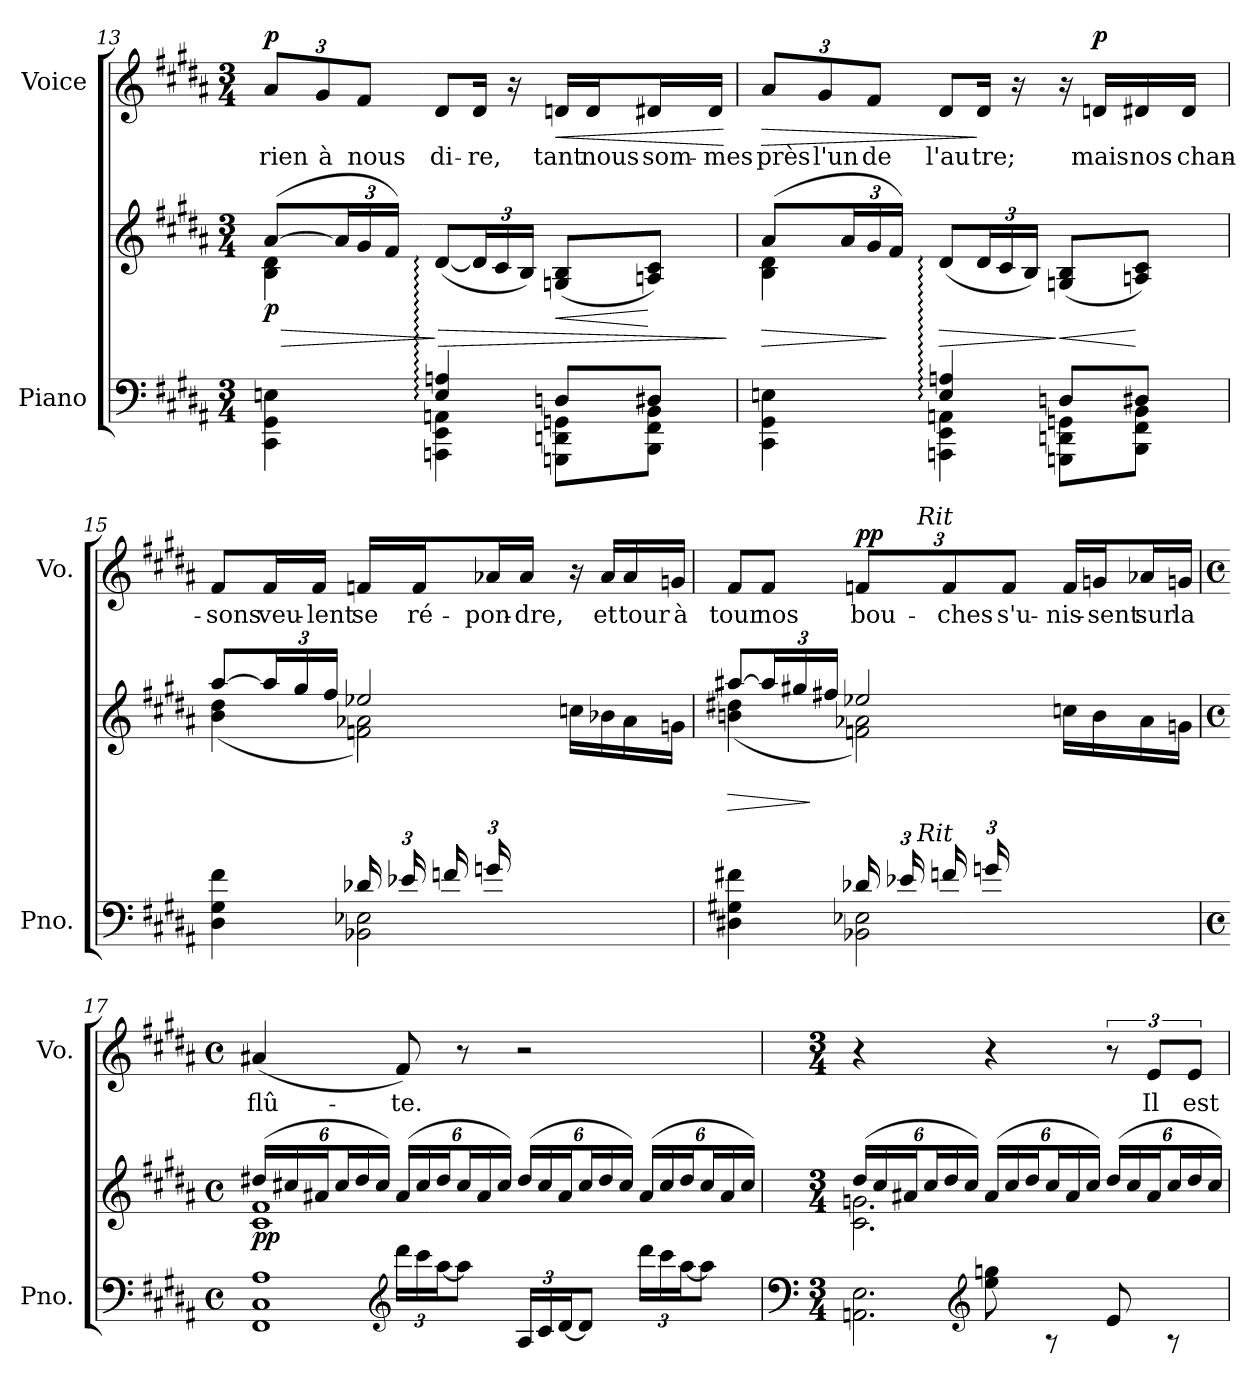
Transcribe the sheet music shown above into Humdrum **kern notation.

**kern	**kern	**dynam	**kern	**text	**dynam
*part2	*part2	*part2	*part1	*part1	*part1
*staff3	*staff2	*staff2/3	*staff1	*staff1	*staff1
*I"Piano	*	*	*I"Voice	*	*
*I'Pno.	*	*	*I'Vo.	*	*
*clefF4	*clefG2	*	*clefG2	*	*
*k[f#c#g#d#a#]	*k[f#c#g#d#a#]	*	*k[f#c#g#d#a#]	*	*
*M3/4	*M3/4	*	*M3/4	*	*
=13	=13	=13	=13	=13	=13
*^	*^	*	*	*	*
!	!	!	!	!LO:HP:b	!	!	!
*	*	*	*	*	*Xbrackettup	*	*
!	!	!	!	!LO:DY:n=1:b	!	!	!LO:DY:a
4ryy	4CC#\ 4GG#\ 4En\	(<[>8a#/L	4B\ 4d#\	> p	12a#/L	rien	p
.	.	.	.	.	12g#/	à	.
*	*	*Xbrackettup	*	*	*	*	*
.	.	24a#/L]	.	.	.	.	.
.	.	24g#/	.	.	12f#/J	nous	.
.	.	24f#/JJ)	.	.	.	.	.
!	!	!	!	!LO:HP:b	!	!	!
4E/:: 4An/::	4AAAn\ 4EE\ 4AAn\	(<[>8d#::/L	2ryy	> ]	8d#/L	di-	.
.	.	24d#/L]	.	.	16d#/Jk	-re,	.
.	.	24c#/	.	.	.	.	.
.	.	.	.	.	16r	.	.
.	.	24B/JJ)	.	]	.	.	.
!	!	!	!	!LO:HP:b	!	!	!LO:HP:b
8Dn/L	8GGGn\ 8DDn\ 8GGn\L	(>8Gn/ 8B/L	.	<	16dn/LL	tant	<
.	.	.	.	.	16d/J	nous	.
8D#X/J	8BBB\ 8FF#\ 8BB\J	8An/ 8c#/J)	.	[	16d#X/L	som-	.
.	.	.	.	.	16d#/JJ	-mes	.
*v	*v	*	*	*	*	*	*
*	*v	*v	*	*	*	*
.	.	.	.	.	[
=14	=14	=14	=14	=14	=14
*^	*	*	*	*	*
!	!	!	!LO:HP:b	!	!	!
*	*	*^	*	*	*	*
*	*	*	*	*	*brackettup	*	*
!	!	!	!	!	!	!	!LO:HP:b
4ryy	4CC#\ 4GG#\ 4En\	(8a#/L	4B\ 4d#\	>	12a#/L	près	>
.	.	.	.	.	12g#/	l'un	.
.	.	24a#/L	.	.	.	.	.
.	.	24g#/	.	.	12f#/J	de	.
.	.	24f#/JJ)	.	]	.	.	.
!	!	!	!	!LO:HP:b	!	!	!
4E/:: 4An/::	4AAAn\ 4EE\ 4AAn\	(<8d#::/L	2ryy	>	8d#/L	l'au	.
.	.	24d#/L	.	.	16d#/Jk	-tre;	]
.	.	24c#/	.	.	.	.	.
.	.	.	.	.	16r	.	.
.	.	24B/JJ)	.	.	.	.	.
!	!	!	!	!LO:HP:n=1:b	!	!	!
8Dn/L	8GGGn\ 8DDn\ 8GGn\L	(>8Gn/ 8B/L	.	] <	16r	.	.
!	!	!	!	!	!	!	!LO:DY:a
.	.	.	.	.	16dn/LL	mais	p
8D#X/J	8BBB\ 8FF#\ 8BB\J	8An/ 8c#/J)	.	[	16d#X/	nos	.
.	.	.	.	.	16d#/JJ	chan-	.
=15	=15	=15	=15	=15	=15	=15	=15
*	*	*	*^	*	*	*	*
4D#\ 4G#\ 4f#\	4ryy	[8aa#/L	(4b\ 4dd#\	12%5ryy	.	8f#/L	-sons	.
.	.	24aa#/L]	.	.	.	16f#/L	veu-	.
.	.	24gg#/	.	.	.	.	.	.
.	.	.	.	.	.	16f#/JJ	-lent	.
.	.	24ff#/JJ	.	.	.	.	.	.
*	*Xbrackettup	*	*	*	*	*	*	*
2BB-X\ 2E-X\	(24d-X/LL	2ee-X/	2fn\ 2a-X\)	.	.	16fn/LL	se	.
.	24e-X/	.	.	.	.	.	.	.
.	.	.	.	.	.	16f/J	ré-	.
.	24fn/	.	.	.	.	.	.	.
.	24gn/	.	.	.	.	16a-X/L	-pon-	.
.	3ryy	.	.	24a-\	.	.	.	.
.	.	.	.	.	.	16a-/JJ	-dre,	.
.	.	.	.	24b-X\JJ	.	.	.	.
.	.	.	.	16ccn\LL	.	16r	.	.
!	!	!	!	!	!	!	!	!LO:DY:a
!	!	!	!	!	!	!	!	!LO:DY:n=1:a
.	.	.	.	16b-X\	.	16a-/LL	et	other-dynamics p
.	.	.	.	16a-\	.	16a-/	tour	.
.	.	.	.	16gn\JJ)	.	16gn/JJ	à	.
=16	=16	=16	=16	=16	=16	=16	=16	=16
!	!	!	!	!	!LO:HP:b	!	!	!
!	!	!	!	!	!LO:DY:n=1:b	!	!	!
!	!	!	!	!	!LO:DY:n=2:b	!	!	!
4D#X\ 4G#X\ 4f#X\	4ryy	[<8aa#X/L	(<4bn\ 4dd#X\	12%5ryy	> other-dynamics p	8f#/L	tour	.
.	.	24aa#/L]	.	.	.	8f#/J	nos	.
.	.	24gg#X/	.	.	.	.	.	.
.	.	24ff#X/JJ	.	.	]	.	.	.
*	*	*	*	*	*	*Xbrackettup	*	*
!	!	!	!	!	!	!	!	!LO:DY:a
2BB-X\ 2E-X\	(24d-X/LL	2ee-X/	2fn\ 2a-X\)	.	.	12fn/L	bou-	pp
.	24e-X/	.	.	.	.	.	.	.
!	!	!	!	!	!	!LO:TX:a:i:t=Rit	!	!
!	!LO:TX:i:t=Rit	!	!	!	!	!	!	!
.	24fn/	.	.	.	.	12f/	-ches	.
.	24gn/	.	.	.	.	.	.	.
.	3ryy	.	.	24a-\	.	12f/J	s'u-	.
.	.	.	.	24b-X\JJ	.	.	.	.
.	.	.	.	16ccn\LL	.	16f/LL	-nis-	.
.	.	.	.	16b-\	.	16gn/J	-sent	.
.	.	.	.	16a-\	.	16a-X/L	sur	.
.	.	.	.	16gn\JJ)	.	16gn/JJ	la	.
*	*	*v	*v	*v	*	*	*	*
=17	=17	=17	=17	=17	=17	=17
*M4/4	*	*M4/4	*	*M4/4	*	*
*met(c)	*	*met(c)	*	*met(c)	*	*
*	*	*^	*	*	*	*
*	*	*	*^	*	*	*	*
!	!	!	!	!	!LO:DY:b	!	!	!
*	*	*	*v	*v	*	*	*	*
1FF# 1C# 1A#	4ryy	(<24dd#X/LL	1c# 1f#	pp	(4a#X/	flû-	.
.	.	24cc#X/	.	.	.	.	.
.	.	24a#X/J	.	.	.	.	.
.	.	24cc#/L	.	.	.	.	.
.	.	24dd#/	.	.	.	.	.
.	.	24cc#/JJ)	.	.	.	.	.
*clefG2	*	*	*	*	*	*	*
.	24ddd#\LL	(<24a#/LL	.	.	8f#/)	-te.	.
.	24ccc#\	24cc#/	.	.	.	.	.
.	[>24aa#\J	24dd#/J	.	.	.	.	.
.	8aa#\J]	24cc#/L	.	.	8r	.	.
.	.	24a#/	.	.	.	.	.
.	.	24cc#/JJ)	.	.	.	.	.
.	24A#/LL	(<24dd#/LL	.	.	2r	.	.
.	24c#/	24cc#/	.	.	.	.	.
.	[<24d#/J	24a#/J	.	.	.	.	.
.	8d#/J]	24cc#/L	.	.	.	.	.
.	.	24dd#/	.	.	.	.	.
.	.	24cc#/JJ)	.	.	.	.	.
.	24ddd#\LL	(<24a#/LL	.	.	.	.	.
.	24ccc#\	24cc#/	.	.	.	.	.
.	[>24aa#\J	24dd#/J	.	.	.	.	.
.	8aa#\J]	24cc#/L	.	.	.	.	.
.	.	24a#/	.	.	.	.	.
.	.	24cc#/JJ)	.	.	.	.	.
=18	=18	=18	=18	=18	=18	=18	=18
*clefF4	*	*	*	*	*	*	*
*M3/4	*	*M3/4	*	*	*M3/4	*	*
!	!	!	!	!LO:DY:b	!	!	!
!	!	!	!	!LO:DY:n=1:b	!	!	!
2.AAn\ 2.E\	4ryy	(<24dd#/LL	2.c#\ 2.gn\	other-dynamics pp	4r	.	.
.	.	24cc#/	.	.	.	.	.
.	.	24a#X/J	.	.	.	.	.
.	.	24cc#/L	.	.	.	.	.
.	.	24dd#/	.	.	.	.	.
.	.	24cc#/JJ)	.	.	.	.	.
*clefG2	*	*	*	*	*	*	*
.	8ee\ 8ggn\	(<24a#/LL	.	.	4r	.	.
.	.	24cc#/	.	.	.	.	.
.	.	24dd#/J	.	.	.	.	.
.	8r	24cc#/L	.	.	.	.	.
.	.	24a#/	.	.	.	.	.
.	.	24cc#/JJ)	.	.	.	.	.
*	*	*	*	*	*brackettup	*	*
.	8e/	(<24dd#/LL	.	.	12r	.	.
.	.	24cc#/	.	.	.	.	.
.	.	24a#/J	.	.	12e/L	Il	.
.	8r	24cc#/L	.	.	.	.	.
.	.	24dd#/	.	.	12e/J	est	.
.	.	24cc#/JJ)	.	.	.	.	.
*v	*v	*	*	*	*	*	*
*	*v	*v	*	*	*	*
=	=	=	=	=	=
*-	*-	*-	*-	*-	*-
